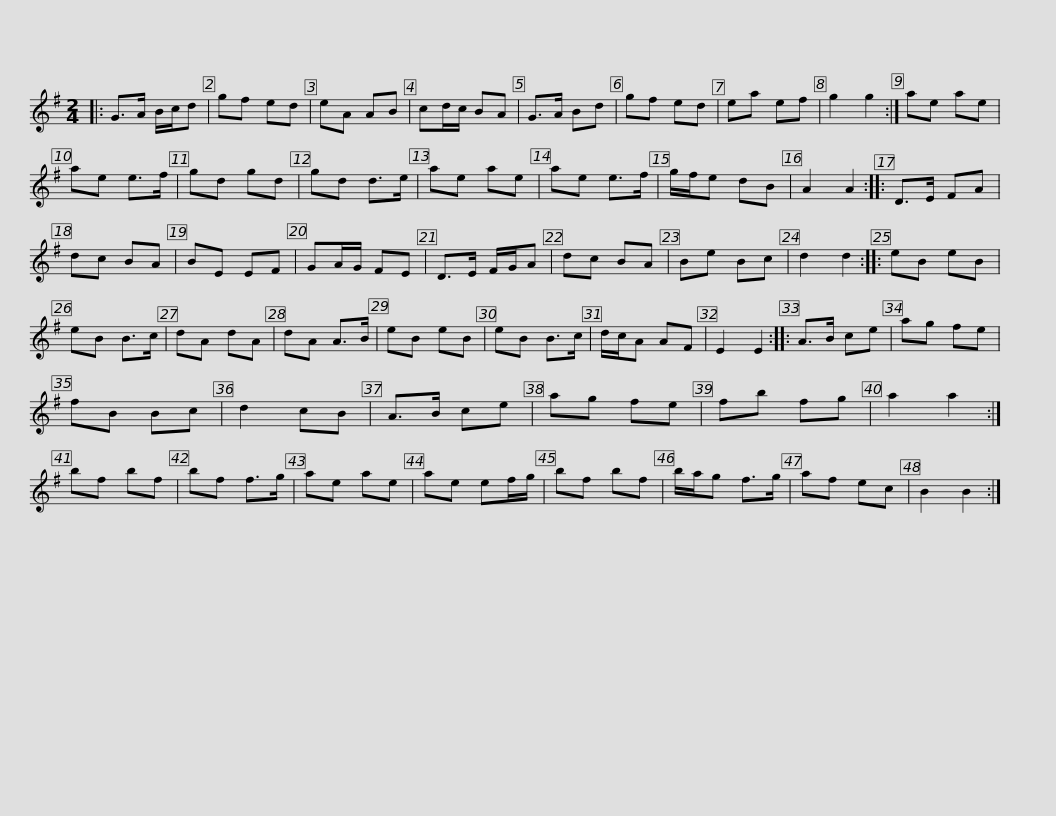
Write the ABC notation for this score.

X:1
L:1/8
M:2/4
I:linebreak $
K:G
V:1 treble
V:1
|: G>A B/c/d | gf ed | eA AB | cd/c/ BA | G>A Bd | %5
 gf ed | ea ef | g2 g2 :| ae ae | ae e>f |$ %10
 gd gd | gd d>e | ae ae | ae e>f | g/f/e dB | %15
 A2 A2 :: D>E FA | dc BA | BE EF | GA/G/ FE |$ %20
 D>E F/G/A | dc BA | Be Bc | d2 d2 :: eB eB | %25
 eB B>c | dA dA | dA A>B | eB eB | eB B>c |$ %30
 d/c/A AF | E2 E2 :: A>B ce | ag fe | fB Bc | %35
 d2 cB | A>B ce | ag fe | fb fg | a2 a2 :| %40
 bf bf |$ bf f>g | ae ae | ae ef/g/ | bf bf | %45
 b/a/g f>g | af ec | B2 B2 :| %48
